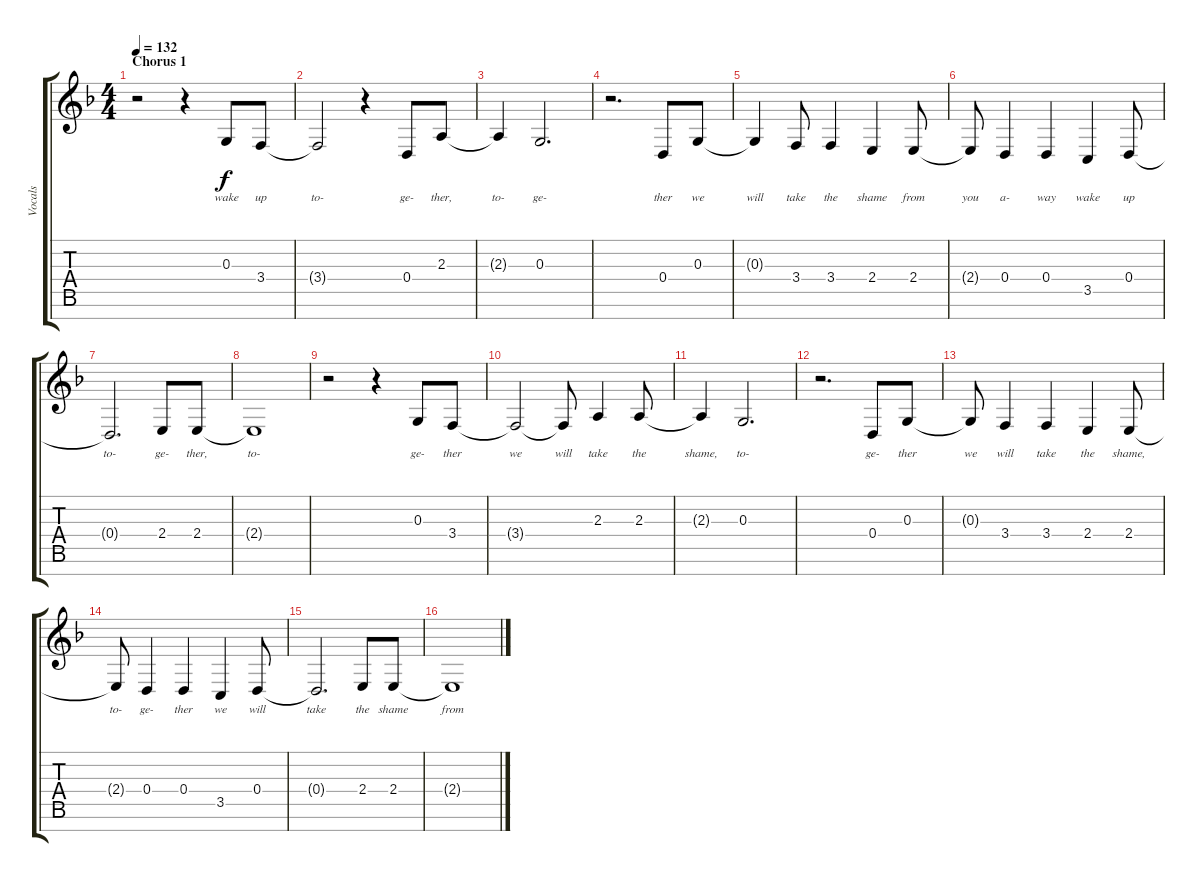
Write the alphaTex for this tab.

\track ("Vocals" "Vocals") {instrument lead6voice}
\staff {score tabs}
\tuning (E4 B3 G3 D3 A2 E2 B1) {hide}
\ts (4 4)
\section ("" "Chorus 1")
\tempo 132
\clef g2
\ks dminor
r.2{dy f} r.4 0.3.8{lyrics (0 "wake") lyrics (1 "") lyrics (2 "") lyrics (3 "") lyrics (4 "")} 3.4.8{lyrics (0 "up") lyrics (1 "") lyrics (2 "") lyrics (3 "") lyrics (4 "")} |
3.4{t}.2{lyrics (0 "to-") lyrics (1 "") lyrics (2 "") lyrics (3 "") lyrics (4 "")} r.4 0.4.8{lyrics (0 "ge-") lyrics (1 "") lyrics (2 "") lyrics (3 "") lyrics (4 "")} 2.3.8{lyrics (0 "ther,") lyrics (1 "") lyrics (2 "") lyrics (3 "") lyrics (4 "")} |
2.3{t}.4{lyrics (0 "to-") lyrics (1 "") lyrics (2 "") lyrics (3 "") lyrics (4 "")} 0.3.2{d lyrics (0 "ge-") lyrics (1 "") lyrics (2 "") lyrics (3 "") lyrics (4 "")} |
r.2{d} 0.4.8{lyrics (0 "ther") lyrics (1 "") lyrics (2 "") lyrics (3 "") lyrics (4 "")} 0.3.8{lyrics (0 "we") lyrics (1 "") lyrics (2 "") lyrics (3 "") lyrics (4 "")} |
0.3{t}.4{lyrics (0 "will") lyrics (1 "") lyrics (2 "") lyrics (3 "") lyrics (4 "")} 3.4.8{lyrics (0 "take") lyrics (1 "") lyrics (2 "") lyrics (3 "") lyrics (4 "")} 3.4.4{lyrics (0 "the") lyrics (1 "") lyrics (2 "") lyrics (3 "") lyrics (4 "")} 2.4.4{lyrics (0 "shame") lyrics (1 "") lyrics (2 "") lyrics (3 "") lyrics (4 "")} 2.4.8{lyrics (0 "from") lyrics (1 "") lyrics (2 "") lyrics (3 "") lyrics (4 "")} |
2.4{t}.8{lyrics (0 "you") lyrics (1 "") lyrics (2 "") lyrics (3 "") lyrics (4 "")} 0.4.4{lyrics (0 "a-") lyrics (1 "") lyrics (2 "") lyrics (3 "") lyrics (4 "")} 0.4.4{lyrics (0 "way") lyrics (1 "") lyrics (2 "") lyrics (3 "") lyrics (4 "")} 3.5.4{lyrics (0 "wake") lyrics (1 "") lyrics (2 "") lyrics (3 "") lyrics (4 "")} 0.4.8{lyrics (0 "up") lyrics (1 "") lyrics (2 "") lyrics (3 "") lyrics (4 "")} |
0.4{t}.2{d lyrics (0 "to-") lyrics (1 "") lyrics (2 "") lyrics (3 "") lyrics (4 "")} 2.4.8{lyrics (0 "ge-") lyrics (1 "") lyrics (2 "") lyrics (3 "") lyrics (4 "")} 2.4.8{lyrics (0 "ther,") lyrics (1 "") lyrics (2 "") lyrics (3 "") lyrics (4 "")} |
2.4{t}.1{lyrics (0 "to-") lyrics (1 "") lyrics (2 "") lyrics (3 "") lyrics (4 "")} |
r.2 r.4 0.3.8{lyrics (0 "ge-") lyrics (1 "") lyrics (2 "") lyrics (3 "") lyrics (4 "")} 3.4.8{lyrics (0 "ther") lyrics (1 "") lyrics (2 "") lyrics (3 "") lyrics (4 "")} |
3.4{t}.2{lyrics (0 "we") lyrics (1 "") lyrics (2 "") lyrics (3 "") lyrics (4 "")} 3.4{t}.8{lyrics (0 "will") lyrics (1 "") lyrics (2 "") lyrics (3 "") lyrics (4 "")} 2.3.4{lyrics (0 "take") lyrics (1 "") lyrics (2 "") lyrics (3 "") lyrics (4 "")} 2.3.8{lyrics (0 "the") lyrics (1 "") lyrics (2 "") lyrics (3 "") lyrics (4 "")} |
2.3{t}.4{lyrics (0 "shame,") lyrics (1 "") lyrics (2 "") lyrics (3 "") lyrics (4 "")} 0.3.2{d lyrics (0 "to-") lyrics (1 "") lyrics (2 "") lyrics (3 "") lyrics (4 "")} |
r.2{d} 0.4.8{lyrics (0 "ge-") lyrics (1 "") lyrics (2 "") lyrics (3 "") lyrics (4 "")} 0.3.8{lyrics (0 "ther") lyrics (1 "") lyrics (2 "") lyrics (3 "") lyrics (4 "")} |
0.3{t}.8{lyrics (0 "we") lyrics (1 "") lyrics (2 "") lyrics (3 "") lyrics (4 "")} 3.4.4{lyrics (0 "will") lyrics (1 "") lyrics (2 "") lyrics (3 "") lyrics (4 "")} 3.4.4{lyrics (0 "take") lyrics (1 "") lyrics (2 "") lyrics (3 "") lyrics (4 "")} 2.4.4{lyrics (0 "the") lyrics (1 "") lyrics (2 "") lyrics (3 "") lyrics (4 "")} 2.4.8{lyrics (0 "shame,") lyrics (1 "") lyrics (2 "") lyrics (3 "") lyrics (4 "")} |
2.4{t}.8{lyrics (0 "to-") lyrics (1 "") lyrics (2 "") lyrics (3 "") lyrics (4 "")} 0.4.4{lyrics (0 "ge-") lyrics (1 "") lyrics (2 "") lyrics (3 "") lyrics (4 "")} 0.4.4{lyrics (0 "ther") lyrics (1 "") lyrics (2 "") lyrics (3 "") lyrics (4 "")} 3.5.4{lyrics (0 "we") lyrics (1 "") lyrics (2 "") lyrics (3 "") lyrics (4 "")} 0.4.8{lyrics (0 "will") lyrics (1 "") lyrics (2 "") lyrics (3 "") lyrics (4 "")} |
0.4{t}.2{d lyrics (0 "take") lyrics (1 "") lyrics (2 "") lyrics (3 "") lyrics (4 "")} 2.4.8{lyrics (0 "the") lyrics (1 "") lyrics (2 "") lyrics (3 "") lyrics (4 "")} 2.4.8{lyrics (0 "shame") lyrics (1 "") lyrics (2 "") lyrics (3 "") lyrics (4 "")} |
2.4{t}.1{lyrics (0 "from") lyrics (1 "") lyrics (2 "") lyrics (3 "") lyrics (4 "")}
